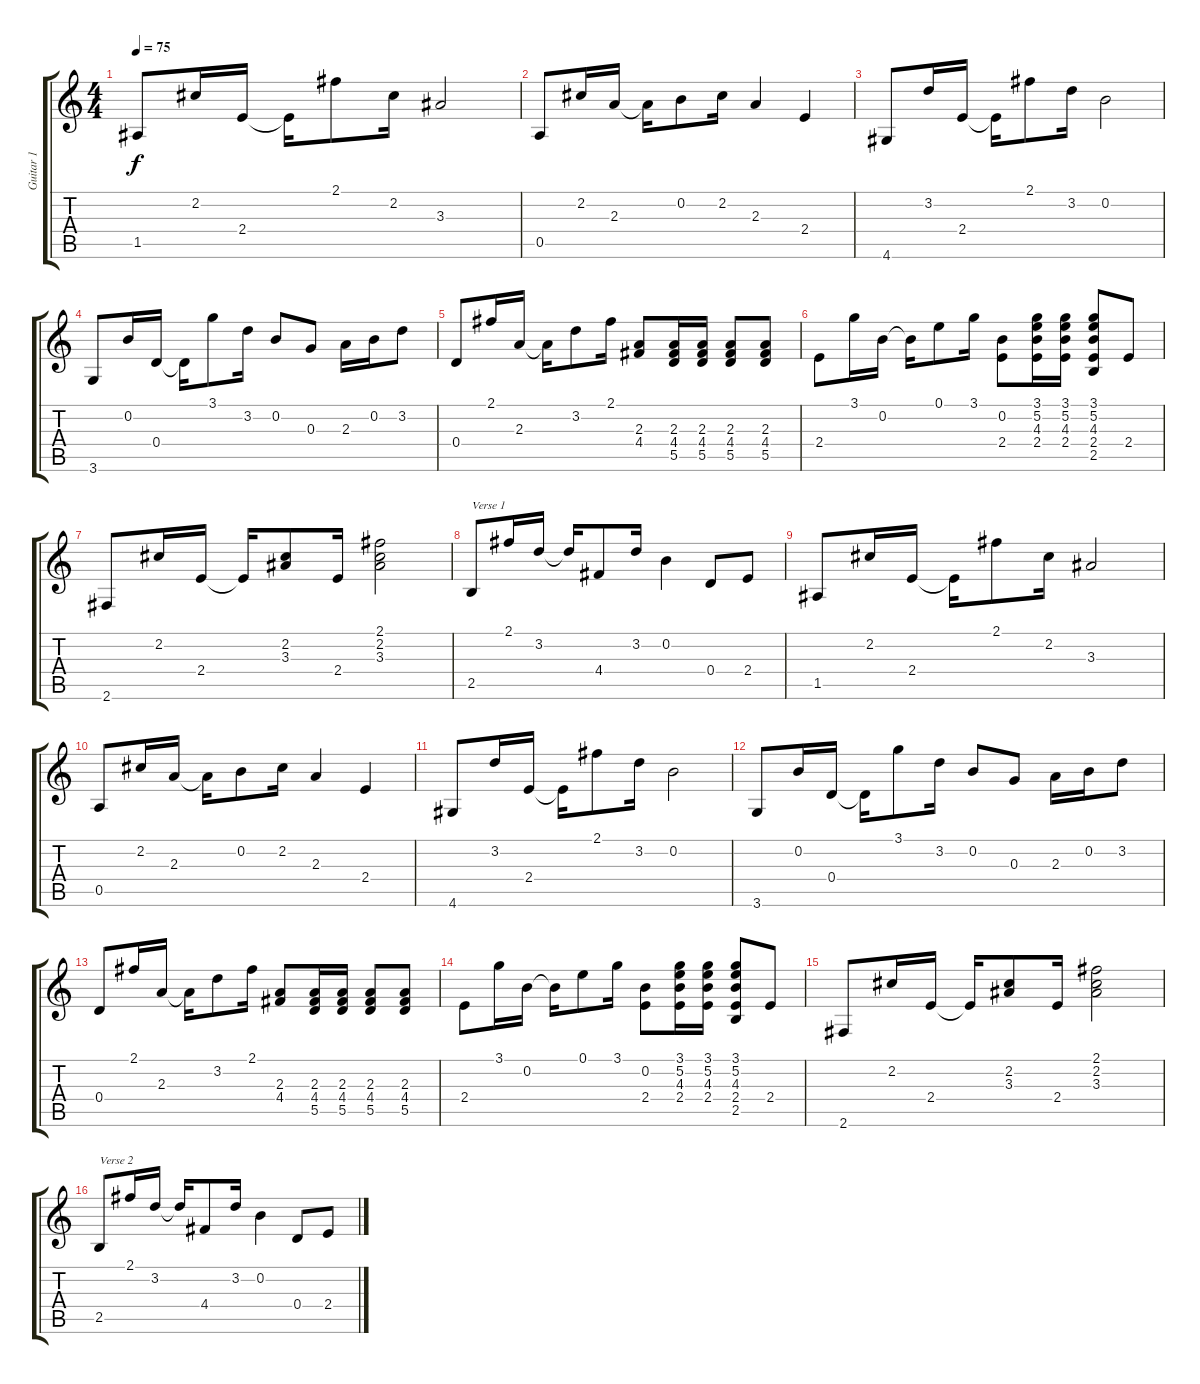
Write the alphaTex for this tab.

\track ("Guitar 1" "Guitar 1") {instrument acousticguitarsteel}
\staff {score tabs}
\tuning (E4 B3 G3 D3 A2 E2) {hide}
\ts (4 4)
\tempo 75
\clef g2
\ks c
1.5.8{dy f} 2.2.16 2.4.16 2.4{t}.16 2.1.8 2.2.16 3.3.2 |
0.5.8 2.2.16 2.3.16 2.3{t}.16 0.2.8 2.2.16 2.3.4 2.4.4 |
4.6.8 3.2.16 2.4.16 2.4{t}.16 2.1.8 3.2.16 0.2.2 |
3.6.8 0.2.16 0.4.16 0.4{t}.16 3.1.8 3.2.16 0.2.8 0.3.8 2.3.16 0.2.16 3.2.8 |
0.4.8 2.1.16 2.3.16 2.3{t}.16 3.2.8 2.1.16 (2.3 4.4).8 (2.3 4.4 5.5).16 (2.3 4.4 5.5).16 (2.3 4.4 5.5).8 (2.3 4.4 5.5).8 |
2.4.8 3.1.16 0.2.16 0.2{t}.16 0.1.8 3.1.16 (0.2 2.4).8 (3.1 5.2 4.3 2.4).16 (3.1 5.2 4.3 2.4).16 (3.1 5.2 4.3 2.4 2.5).8 2.4.8 |
2.6.8 2.2.16 2.4.16 2.4{t}.16 (2.2 3.3).8 2.4.16 (2.1 2.2 3.3).2 |
2.5.8{txt "Verse 1"} 2.1.16 3.2.16 3.2{t}.16 4.4.8 3.2.16 0.2.4 0.4.8 2.4.8 |
1.5.8 2.2.16 2.4.16 2.4{t}.16 2.1.8 2.2.16 3.3.2 |
0.5.8 2.2.16 2.3.16 2.3{t}.16 0.2.8 2.2.16 2.3.4 2.4.4 |
4.6.8 3.2.16 2.4.16 2.4{t}.16 2.1.8 3.2.16 0.2.2 |
3.6.8 0.2.16 0.4.16 0.4{t}.16 3.1.8 3.2.16 0.2.8 0.3.8 2.3.16 0.2.16 3.2.8 |
0.4.8 2.1.16 2.3.16 2.3{t}.16 3.2.8 2.1.16 (2.3 4.4).8 (2.3 4.4 5.5).16 (2.3 4.4 5.5).16 (2.3 4.4 5.5).8 (2.3 4.4 5.5).8 |
2.4.8 3.1.16 0.2.16 0.2{t}.16 0.1.8 3.1.16 (0.2 2.4).8 (3.1 5.2 4.3 2.4).16 (3.1 5.2 4.3 2.4).16 (3.1 5.2 4.3 2.4 2.5).8 2.4.8 |
2.6.8 2.2.16 2.4.16 2.4{t}.16 (2.2 3.3).8 2.4.16 (2.1 2.2 3.3).2 |
2.5.8{txt "Verse 2"} 2.1.16 3.2.16 3.2{t}.16 4.4.8 3.2.16 0.2.4 0.4.8 2.4.8
